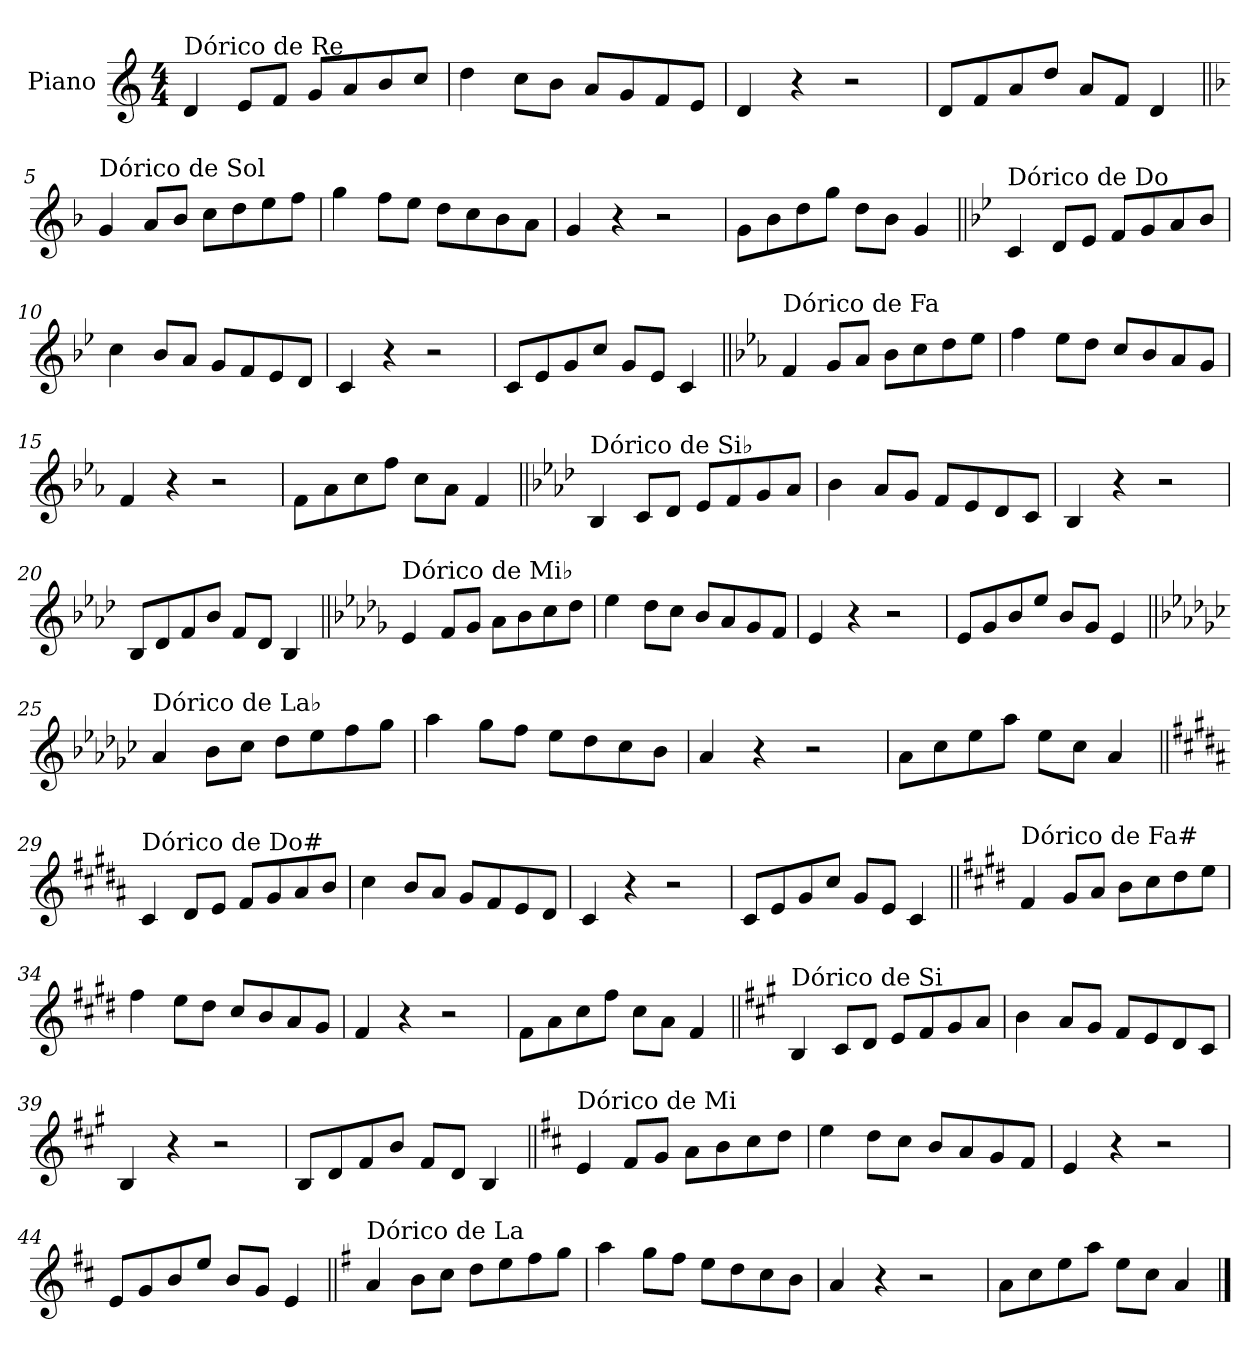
**kern
*part1
*staff1
*I"Piano
*I'Pno.
*clefG2
*k[]
*M4/4
=1
!LO:TX:a:t=Dórico de Re
4d/
8e/L
8f/J
8g/L
8a/
8b/
8cc/J
=2
4dd\
8cc\L
8b\J
8a/L
8g/
8f/
8e/J
=3
4d/
4r
2r
=4
8d/L
8f/
8a/
8dd/J
8a/L
8f/J
4d/
!!LO:LB:g=z
=5||
*k[b-]
!LO:TX:a:t=Dórico de Sol
4g/
8a/L
8b-/J
8cc\L
8dd\
8ee\
8ff\J
=6
4gg\
8ff\L
8ee\J
8dd\L
8cc\
8b-\
8a\J
=7
4g/
4r
2r
=8
8g\L
8b-\
8dd\
8gg\J
8dd\L
8b-\J
4g/
!!LO:LB:g=z
=9||
*k[b-e-]
!LO:TX:a:t=Dórico de Do
4c/
8d/L
8e-/J
8f/L
8g/
8a/
8b-/J
=10
4cc\
8b-/L
8a/J
8g/L
8f/
8e-/
8d/J
=11
4c/
4r
2r
=12
8c/L
8e-/
8g/
8cc/J
8g/L
8e-/J
4c/
!!LO:LB:g=z
=13||
*k[b-e-a-]
!LO:TX:a:t=Dórico de Fa
4f/
8g/L
8a-/J
8b-\L
8cc\
8dd\
8ee-\J
=14
4ff\
8ee-\L
8dd\J
8cc/L
8b-/
8a-/
8g/J
=15
4f/
4r
2r
=16
8f\L
8a-\
8cc\
8ff\J
8cc\L
8a-\J
4f/
!!LO:LB:g=z
=17||
*k[b-e-a-d-]
!LO:TX:a:t=Dórico de Si♭
4B-/
8c/L
8d-/J
8e-/L
8f/
8g/
8a-/J
=18
4b-\
8a-/L
8g/J
8f/L
8e-/
8d-/
8c/J
=19
4B-/
4r
2r
=20
8B-/L
8d-/
8f/
8b-/J
8f/L
8d-/J
4B-/
!!LO:LB:g=z
=21||
*k[b-e-a-d-g-]
!LO:TX:a:t=Dórico de Mi♭
4e-/
8f/L
8g-/J
8a-\L
8b-\
8cc\
8dd-\J
=22
4ee-\
8dd-\L
8cc\J
8b-/L
8a-/
8g-/
8f/J
=23
4e-/
4r
2r
=24
8e-/L
8g-/
8b-/
8ee-/J
8b-/L
8g-/J
4e-/
!!LO:LB:g=z
=25||
*k[b-e-a-d-g-c-]
!LO:TX:a:t=Dórico de La♭
4a-/
8b-\L
8cc-\J
8dd-\L
8ee-\
8ff\
8gg-\J
=26
4aa-\
8gg-\L
8ff\J
8ee-\L
8dd-\
8cc-\
8b-\J
=27
4a-/
4r
2r
=28
8a-\L
8cc-\
8ee-\
8aa-\J
8ee-\L
8cc-\J
4a-/
!!LO:LB:g=z
=29||
*k[f#c#g#d#a#]
!LO:TX:a:t=Dórico de Do#
4c#/
8d#/L
8e/J
8f#/L
8g#/
8a#/
8b/J
=30
4cc#\
8b/L
8a#/J
8g#/L
8f#/
8e/
8d#/J
=31
4c#/
4r
2r
=32
8c#/L
8e/
8g#/
8cc#/J
8g#/L
8e/J
4c#/
!!LO:LB:g=z
=33||
*k[f#c#g#d#]
!LO:TX:a:t=Dórico de Fa#
4f#/
8g#/L
8a/J
8b\L
8cc#\
8dd#\
8ee\J
=34
4ff#\
8ee\L
8dd#\J
8cc#/L
8b/
8a/
8g#/J
=35
4f#/
4r
2r
=36
8f#\L
8a\
8cc#\
8ff#\J
8cc#\L
8a\J
4f#/
!!LO:LB:g=z
=37||
*k[f#c#g#]
!LO:TX:a:t=Dórico de Si
4B/
8c#/L
8d/J
8e/L
8f#/
8g#/
8a/J
=38
4b\
8a/L
8g#/J
8f#/L
8e/
8d/
8c#/J
=39
4B/
4r
2r
=40
8B/L
8d/
8f#/
8b/J
8f#/L
8d/J
4B/
!!LO:LB:g=z
=41||
*k[f#c#]
!LO:TX:a:t=Dórico de Mi
4e/
8f#/L
8g/J
8a\L
8b\
8cc#\
8dd\J
=42
4ee\
8dd\L
8cc#\J
8b/L
8a/
8g/
8f#/J
=43
4e/
4r
2r
=44
8e/L
8g/
8b/
8ee/J
8b/L
8g/J
4e/
!!LO:LB:g=z
=45||
*k[f#]
!LO:TX:a:t=Dórico de La
4a/
8b\L
8cc\J
8dd\L
8ee\
8ff#\
8gg\J
=46
4aa\
8gg\L
8ff#\J
8ee\L
8dd\
8cc\
8b\J
=47
4a/
4r
2r
=48
8a\L
8cc\
8ee\
8aa\J
8ee\L
8cc\J
4a/
==
*-
